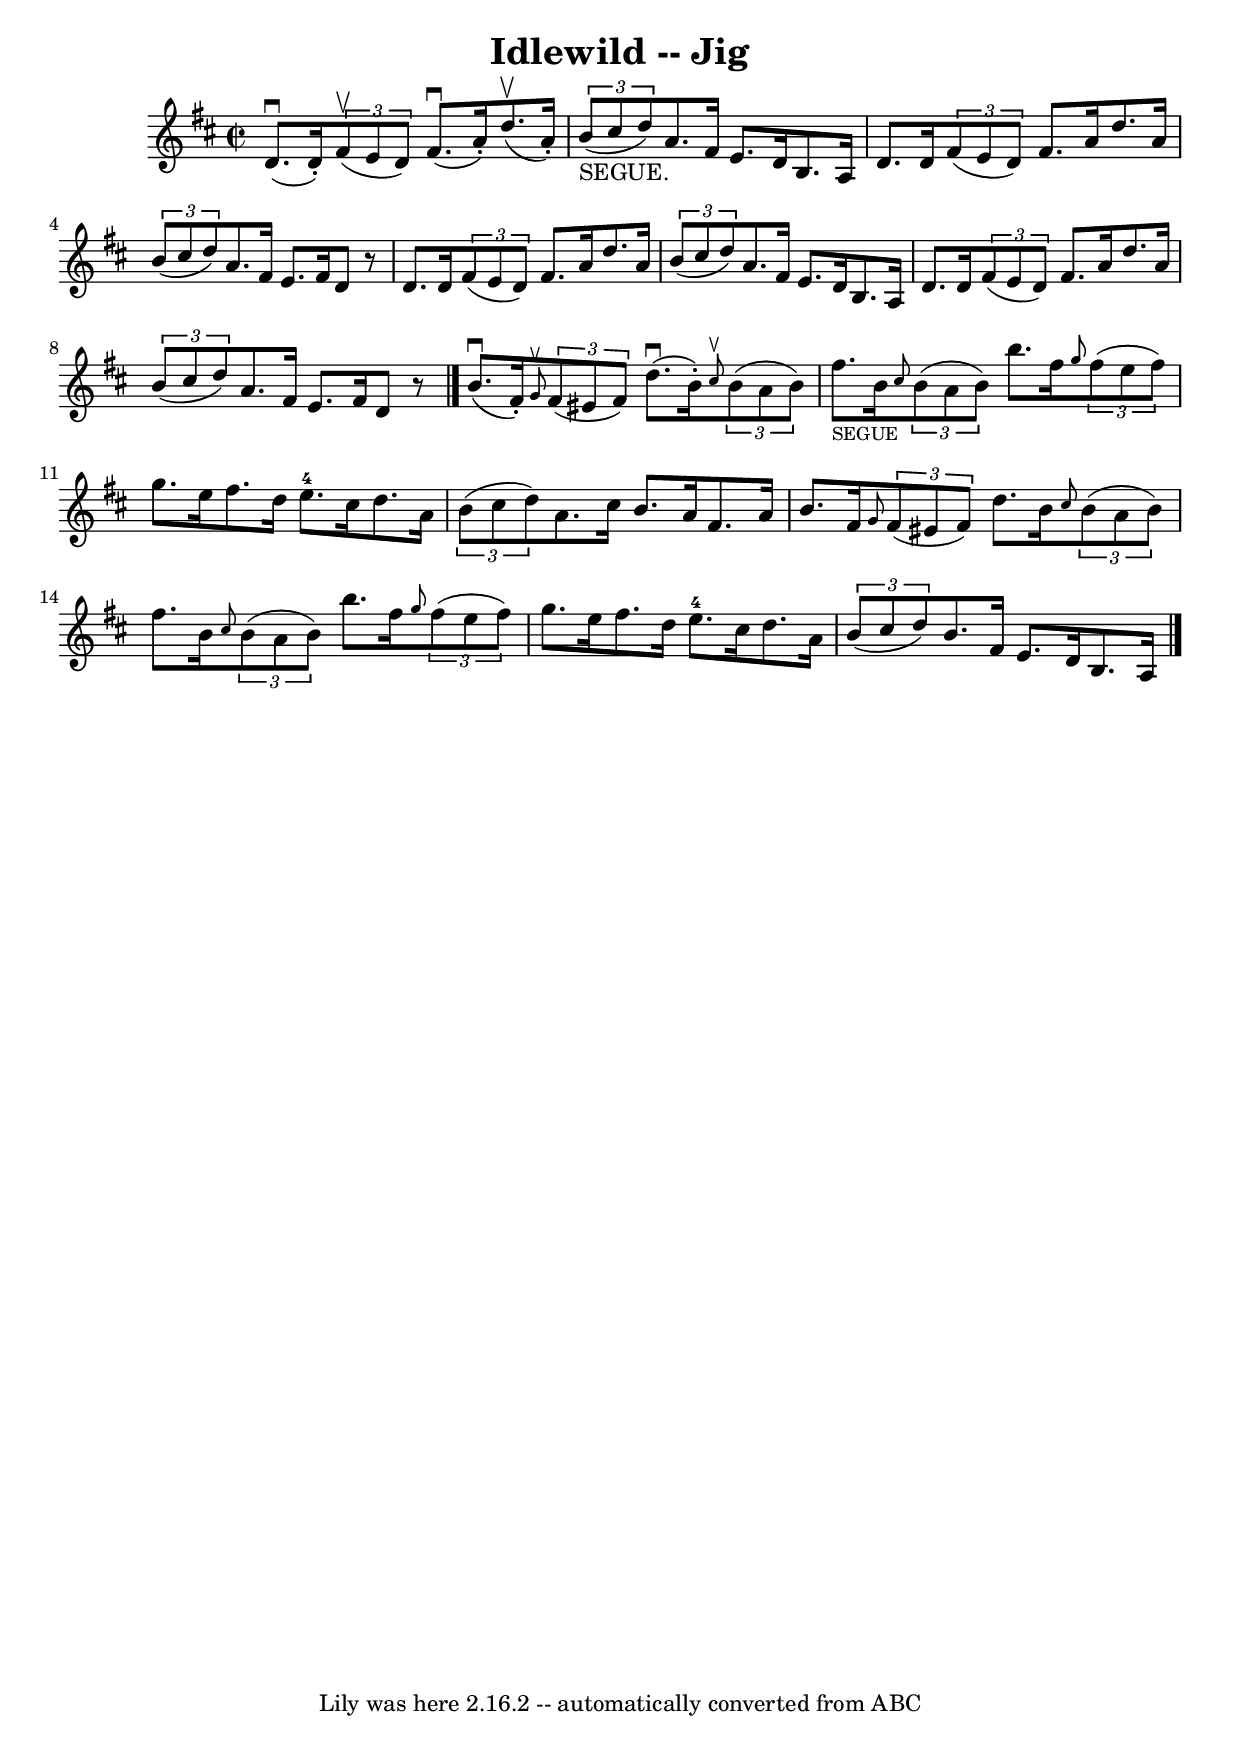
\version "2.16.2"
\include "Mammoth.ily"
\header {
  %% book = "Ryan's Mammoth Collection"
  crossRefNumber = "1"
  footnotes = "\\\\113 631"
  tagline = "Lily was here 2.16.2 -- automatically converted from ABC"
  title = "Idlewild -- Jig"

}
voicedefault =  {


  \override Staff.TimeSignature #'style = #'C
  \time 2/2 
  \key d \major
  d'8.^\downbow(d'16-.)   \times 2/3 { fis'8 
					^\upbow(e'8 d'8) 
				      } fis'8.^\downbow(a'16-.) d''8.^\upbow(
  a'16-.)   |
  \times 2/3 { b'8_"SEGUE."(cis''8 d''8) 
	     }  
  a'8. fis'16 e'8. d'16 b8. a16    |
  d'8. d'16    
  \times 2/3 { fis'8 (e'8 d'8) 
	     } fis'8. a'16 d''8. a'16    
  |
  \times 2/3 { b'8 (cis''8 d''8) 
	     } a'8. fis'16 e'8. 
  fis'16 d'8    r8   |
  d'8. d'16    \times 2/3 { fis'8 (
			    e'8 d'8) 
			  } fis'8. a'16 d''8. a'16    |
  \times 2/3 {   
    b'8 (cis''8 d''8) 
  } a'8. fis'16 e'8. d'16 b8. a16    
  |
  d'8. d'16    \times 2/3 { fis'8 (e'8 d'8) 
			  } fis'8.   
  a'16 d''8. a'16    |
  \times 2/3 { b'8 (cis''8 d''8  
	) 
	     } a'8. fis'16 e'8. fis'16 d'8    r8   \bar "|." b'8.^\downbow(fis'16-.)   \grace { g'8^\upbow 
				}   \times 2/3 { fis'8 (
						 eis'8 fis'8) 
					       } d''8.^\downbow(b'16-.)   \grace { cis''8 
										   ^\upbow 
										  }   \times 2/3 { b'8 (a'8 b'8) 
												 }   |
  fis''8. 
  _\segue b'16  \grace { cis''8  
		       }   \times 2/3 { b'8 (a'8 b'8) 

				      } b''8. fis''16  \grace { g''8  
							      }   \times 2/3 { fis''8 (e''8    
									       fis''8) 
									     }   |
  g''8. e''16 fis''8. d''16 e''8.-4 cis''16 d''8. a'16    |
  \times 2/3 { b'8 (cis''8    
	       d''8) 
	     } a'8. cis''16 b'8. a'16 fis'8. a'16    |
  
  b'8. fis'16  \grace { g'8  
		      }   \times 2/3 { fis'8 (eis'8 fis'8  
				) 
				     } d''8. b'16  \grace { cis''8  
							  }   \times 2/3 { b'8 (a'8 b'8 
									   ) 
									 }   |
  fis''8. b'16  \grace { cis''8  
		       }   \times 2/3 { b'8 
					(a'8 b'8) 
				      } b''8. fis''16  \grace { g''8  
							      }   \times 2/3 {   
								fis''8 (e''8 fis''8) 
							      }   |
  g''8. e''16 fis''8.    
  d''16 e''8.-4 cis''16 d''8. a'16    |
  \times 2/3 {   
    b'8 (cis''8 d''8) 
  } b'8. fis'16 e'8. d'16 b8. a16     
  \bar "|."   

}

\score{
  <<

    \context Staff="default"
    {
      \voicedefault 
      
    }

  >>
  \layout {
    
  }
  \midi {
  }

}
